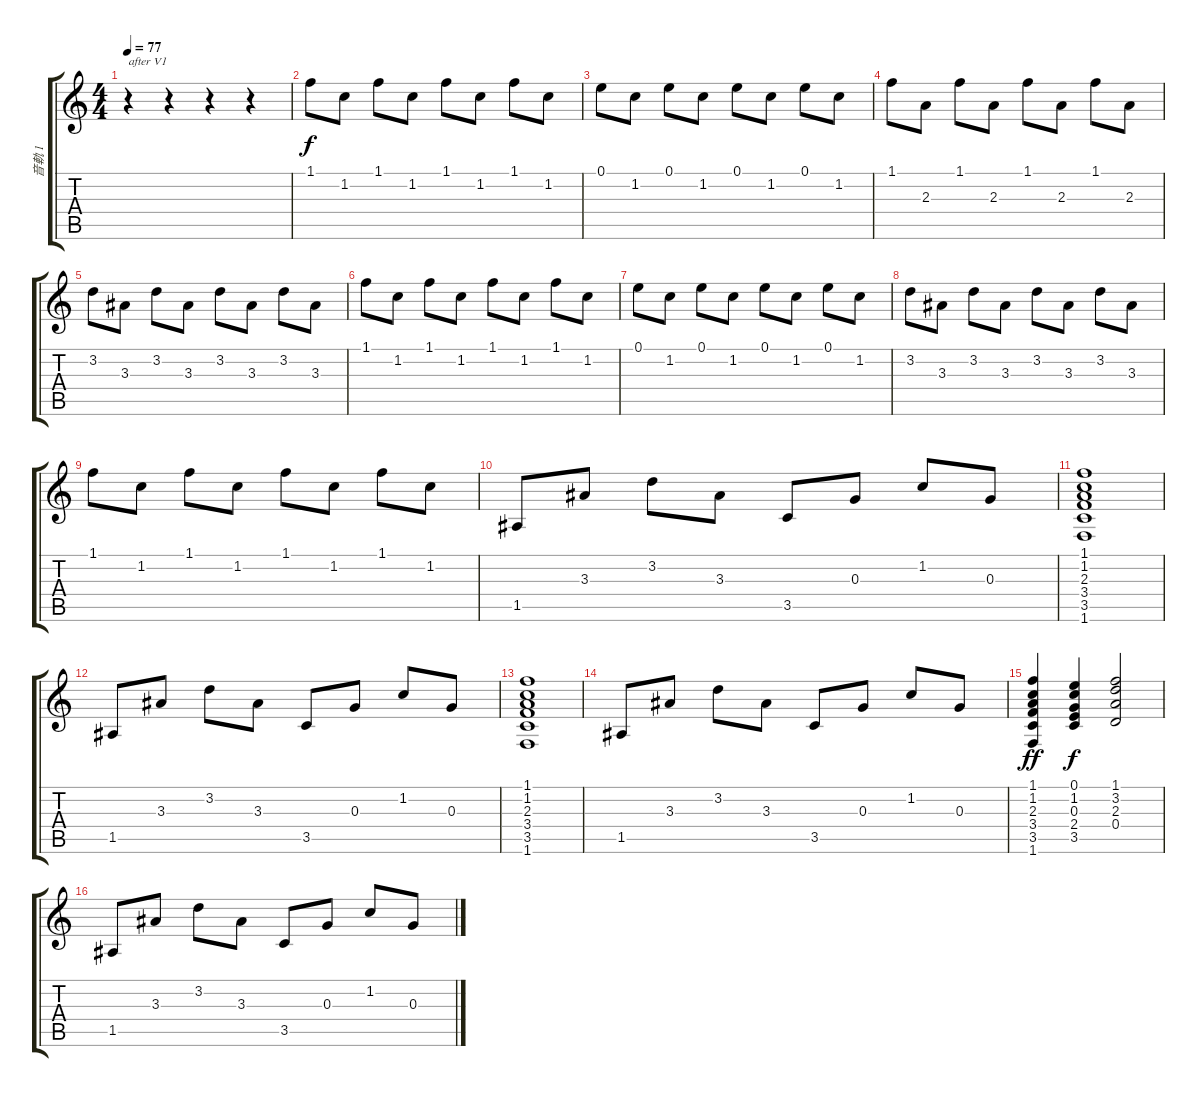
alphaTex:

\track ("音軌 1" "音軌 1") {instrument electricguitarjazz}
\staff {score tabs}
\tuning (E4 B3 G3 D3 A2 E2) {hide}
\ts (4 4)
\tempo 77
\clef g2
\ks c
r.4{txt "after V1" dy f instrument electricguitarjazz} r.4 r.4 r.4 |
1.1.8 1.2.8 1.1.8 1.2.8 1.1.8 1.2.8 1.1.8 1.2.8 |
0.1.8 1.2.8 0.1.8 1.2.8 0.1.8 1.2.8 0.1.8 1.2.8 |
1.1.8 2.3.8 1.1.8 2.3.8 1.1.8 2.3.8 1.1.8 2.3.8 |
3.2.8 3.3.8 3.2.8 3.3.8 3.2.8 3.3.8 3.2.8 3.3.8 |
1.1.8 1.2.8 1.1.8 1.2.8 1.1.8 1.2.8 1.1.8 1.2.8 |
0.1.8 1.2.8 0.1.8 1.2.8 0.1.8 1.2.8 0.1.8 1.2.8 |
3.2.8 3.3.8 3.2.8 3.3.8 3.2.8 3.3.8 3.2.8 3.3.8 |
1.1.8 1.2.8 1.1.8 1.2.8 1.1.8 1.2.8 1.1.8 1.2.8 |
1.5.8 3.3.8 3.2.8 3.3.8 3.5.8 0.3.8 1.2.8 0.3.8 |
(1.1 1.2 2.3 3.4 3.5 1.6).1 |
1.5.8 3.3.8 3.2.8 3.3.8 3.5.8 0.3.8 1.2.8 0.3.8 |
(1.1 1.2 2.3 3.4 3.5 1.6).1 |
1.5.8 3.3.8 3.2.8 3.3.8 3.5.8 0.3.8 1.2.8 0.3.8 |
(1.1 1.2 2.3 3.4 3.5 1.6).4{dy ff} (0.1 1.2 0.3 2.4 3.5).4{dy f} (1.1 3.2 2.3 0.4).2 |
1.5.8 3.3.8 3.2.8 3.3.8 3.5.8 0.3.8 1.2.8 0.3.8
